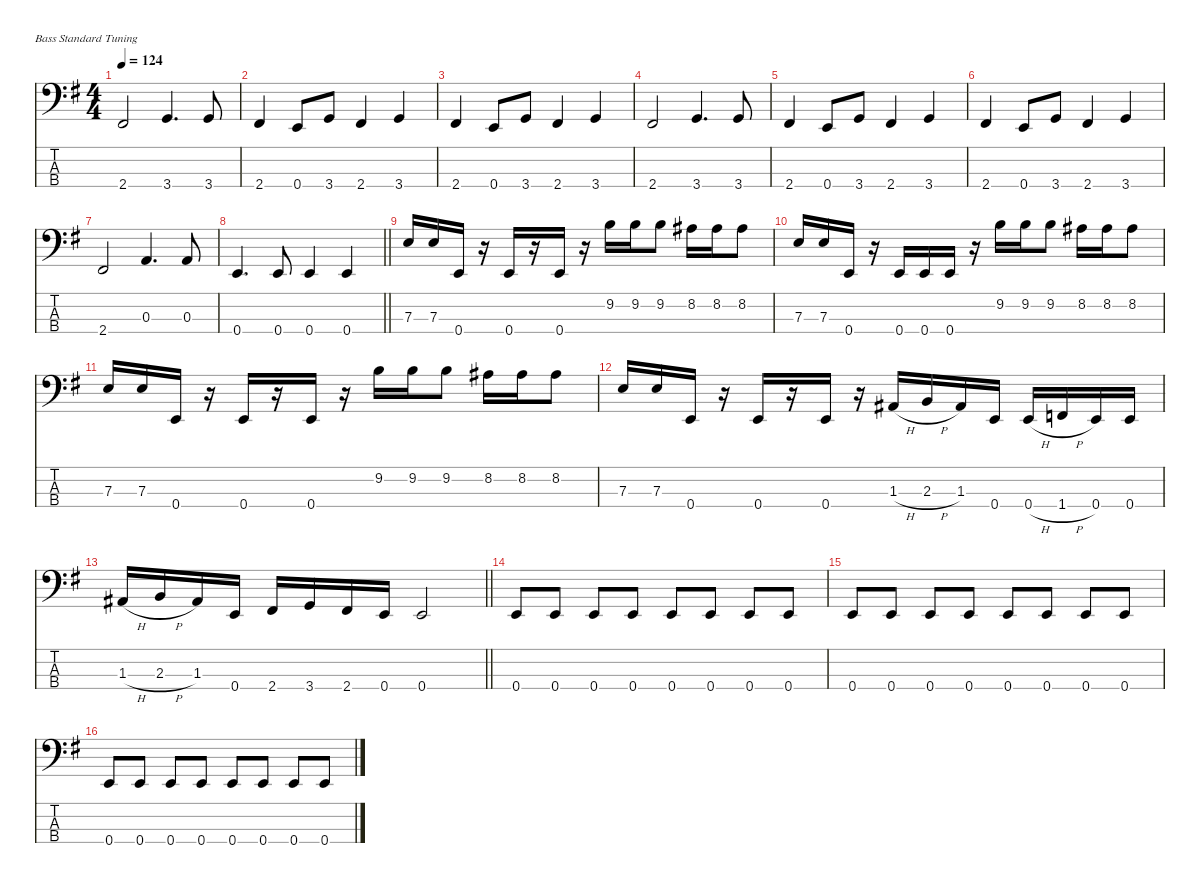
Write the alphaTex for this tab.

\defaultSystemsLayout 4
\hideDynamics
\bracketExtendMode nobrackets
\singleTrackTrackNamePolicy hidden
\multiTrackTrackNamePolicy hidden
\otherSystemsTrackNameOrientation horizontal
\track ("Bass Gtr" "el.bs.") {instrument electricbasspick}
\staff {score tabs}
\tuning (G2 D2 A1 E1)
\ts (4 4)
\tempo 124
\clef f4
\ks g
2.4{acc #}.2{dy fff beam Up} 3.4{acc forcenatural}.4{d beam Up} 3.4{acc forcenatural}.8{beam Up} |
2.4{acc #}.4{beam Up} 0.4{acc forcenatural}.8{beam Up} 3.4{acc forcenatural}.8{beam Up} 2.4{acc #}.4{beam Up} 3.4{acc forcenatural}.4{beam Up} |
2.4{acc #}.4{beam Up} 0.4{acc forcenatural}.8{beam Up} 3.4{acc forcenatural}.8{beam Up} 2.4{acc #}.4{beam Up} 3.4{acc forcenatural}.4{beam Up} |
2.4{acc #}.2{beam Up} 3.4{acc forcenatural}.4{d beam Up} 3.4{acc forcenatural}.8{beam Up} |
2.4{acc #}.4{beam Up} 0.4{acc forcenatural}.8{beam Up} 3.4{acc forcenatural}.8{beam Up} 2.4{acc #}.4{beam Up} 3.4{acc forcenatural}.4{beam Up} |
2.4{acc #}.4{beam Up} 0.4{acc forcenatural}.8{beam Up} 3.4{acc forcenatural}.8{beam Up} 2.4{acc #}.4{beam Up} 3.4{acc forcenatural}.4{beam Up} |
2.4{acc #}.2{beam Up} 0.3{acc forcenatural}.4{d beam Up} 0.3{acc forcenatural}.8{beam Up} |
\barLineRight lightlight
0.4{acc forcenatural}.4{d beam Up} 0.4{acc forcenatural}.8{beam Up} 0.4{acc forcenatural}.4{beam Up} 0.4{acc forcenatural}.4{beam Up} |
7.3{acc forcenatural}.16{beam Up} 7.3{acc forcenatural}.16{beam Up} 0.4{acc forcenatural}.16{beam Up} r.16{beam Up} 0.4{acc forcenatural}.16{beam Up} r.16{beam Up} 0.4{acc forcenatural}.16{beam Up} r.16{beam Up} 9.2{acc forcenatural}.16{beam Down} 9.2{acc forcenatural}.16{beam Down} 9.2{acc forcenatural}.8{beam Down} 8.2{acc #}.16{beam Down} 8.2{acc #}.16{beam Down} 8.2{acc #}.8{beam Down} |
7.3{acc forcenatural}.16{beam Up} 7.3{acc forcenatural}.16{beam Up} 0.4{acc forcenatural}.16{beam Up} r.16{beam Up} 0.4{acc forcenatural}.16{beam Up} 0.4{acc forcenatural}.16{beam Up} 0.4{acc forcenatural}.16{beam Up} r.16{beam Up} 9.2{acc forcenatural}.16{beam Down} 9.2{acc forcenatural}.16{beam Down} 9.2{acc forcenatural}.8{beam Down} 8.2{acc #}.16{beam Down} 8.2{acc #}.16{beam Down} 8.2{acc #}.8{beam Down} |
7.3{acc forcenatural}.16{beam Up} 7.3{acc forcenatural}.16{beam Up} 0.4{acc forcenatural}.16{beam Up} r.16{beam Up} 0.4{acc forcenatural}.16{beam Up} r.16{beam Up} 0.4{acc forcenatural}.16{beam Up} r.16{beam Up} 9.2{acc forcenatural}.16{beam Down} 9.2{acc forcenatural}.16{beam Down} 9.2{acc forcenatural}.8{beam Down} 8.2{acc #}.16{beam Down} 8.2{acc #}.16{beam Down} 8.2{acc #}.8{beam Down} |
7.3{acc forcenatural}.16{beam Up} 7.3{acc forcenatural}.16{beam Up} 0.4{acc forcenatural}.16{beam Up} r.16{beam Up} 0.4{acc forcenatural}.16{beam Up} r.16{beam Up} 0.4{acc forcenatural}.16{beam Up} r.16{beam Up} 1.3{h acc #}.16{beam Up} 2.3{h acc forcenatural}.16{beam Up} 1.3{acc #}.16{beam Up} 0.4{acc forcenatural}.16{beam Up} 0.4{h acc forcenatural}.16{beam Up} 1.4{h acc forcenatural}.16{beam Up} 0.4{acc forcenatural}.16{beam Up} 0.4{acc forcenatural}.16{beam Up} |
\barLineRight lightlight
1.3{h acc #}.16{beam Up} 2.3{h acc forcenatural}.16{beam Up} 1.3{acc #}.16{beam Up} 0.4{acc forcenatural}.16{beam Up} 2.4{acc #}.16{beam Up} 3.4{acc forcenatural}.16{beam Up} 2.4{acc #}.16{beam Up} 0.4{acc forcenatural}.16{beam Up} 0.4{acc forcenatural}.2{beam Up} |
0.4{acc forcenatural}.8{beam Up} 0.4{acc forcenatural}.8{beam Up} 0.4{acc forcenatural}.8{beam Up} 0.4{acc forcenatural}.8{beam Up} 0.4{acc forcenatural}.8{beam Up} 0.4{acc forcenatural}.8{beam Up} 0.4{acc forcenatural}.8{beam Up} 0.4{acc forcenatural}.8{beam Up} |
0.4{acc forcenatural}.8{beam Up} 0.4{acc forcenatural}.8{beam Up} 0.4{acc forcenatural}.8{beam Up} 0.4{acc forcenatural}.8{beam Up} 0.4{acc forcenatural}.8{beam Up} 0.4{acc forcenatural}.8{beam Up} 0.4{acc forcenatural}.8{beam Up} 0.4{acc forcenatural}.8{beam Up} |
0.4{acc forcenatural}.8{beam Up} 0.4{acc forcenatural}.8{beam Up} 0.4{acc forcenatural}.8{beam Up} 0.4{acc forcenatural}.8{beam Up} 0.4{acc forcenatural}.8{beam Up} 0.4{acc forcenatural}.8{beam Up} 0.4{acc forcenatural}.8{beam Up} 0.4{acc forcenatural}.8{beam Up}
